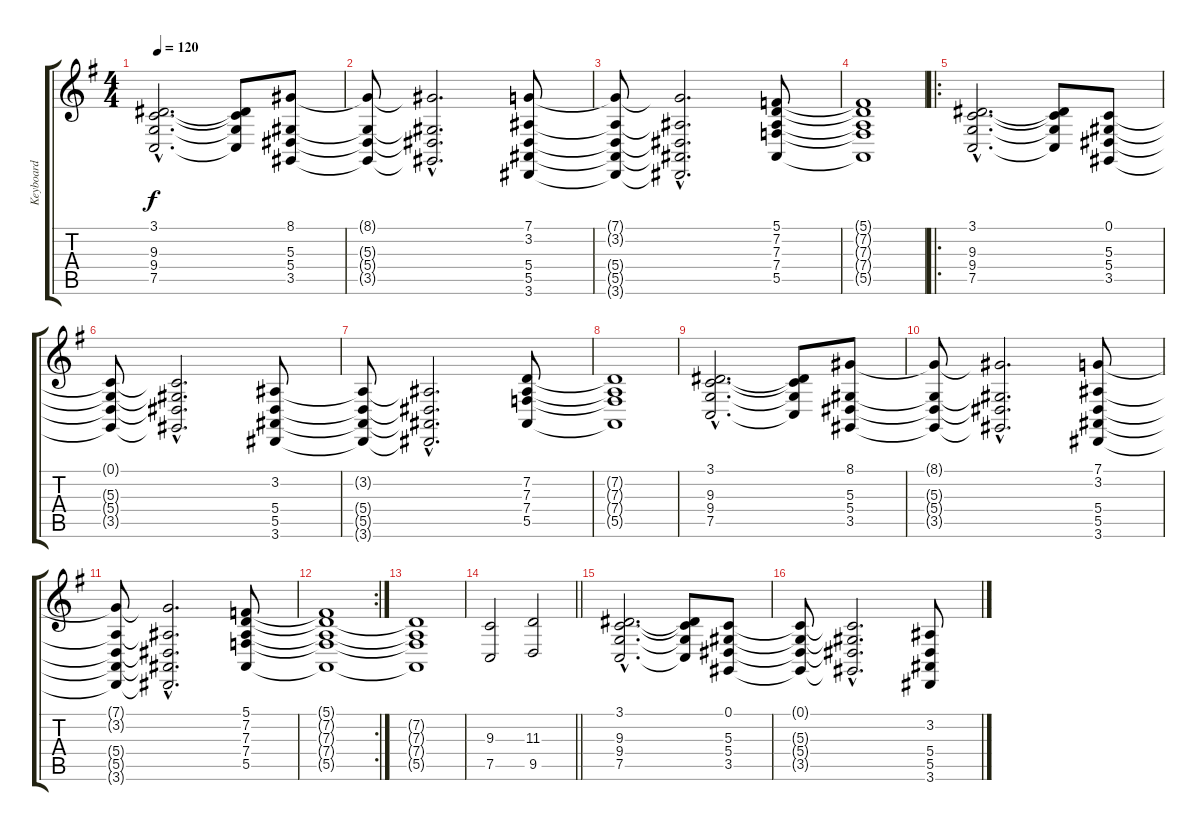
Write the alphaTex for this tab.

\track ("Keyboard" "Keyboard") {instrument stringensemble2}
\staff {score tabs}
\tuning (C4 G3 Eb3 Bb2 F2 C2) {hide}
\ts (4 4)
\tempo 120
\clef g2
\ks g
(3.1{hac} 9.3{hac} 9.4{hac} 7.5{hac}).2{d dy f} (3.1{t} 9.3{t} 9.4{t} 7.5{t}).8 (8.1 5.3 5.4 3.5).8 |
(8.1{t} 5.3{t} 5.4{t} 3.5{t}).8 (8.1{hac t} 5.3{hac t} 5.4{hac t} 3.5{hac t}).2{d} (7.1 3.2 5.4 5.5 3.6).8 |
(7.1{t} 3.2{t} 5.4{t} 5.5{t} 3.6{t}).8 (7.1{hac t} 3.2{hac t} 5.4{hac t} 5.5{hac t} 3.6{hac t}).2{d} (5.1 7.2 7.3 7.4 5.5).8 |
(5.1{t} 7.2{t} 7.3{t} 7.4{t} 5.5{t}).1 |
\ro
(3.1{hac} 9.3{hac} 9.4{hac} 7.5{hac}).2{d} (3.1{t} 9.3{t} 9.4{t} 7.5{t}).8 (0.1 5.3 5.4 3.5).8 |
(0.1{t} 5.3{t} 5.4{t} 3.5{t}).8 (0.1{hac t} 5.3{hac t} 5.4{hac t} 3.5{hac t}).2{d} (3.2 5.4 5.5 3.6).8 |
(3.2{t} 5.4{t} 5.5{t} 3.6{t}).8 (3.2{hac t} 5.4{hac t} 5.5{hac t} 3.6{hac t}).2{d} (7.2 7.3 7.4 5.5).8 |
(7.2{t} 7.3{t} 7.4{t} 5.5{t}).1 |
(3.1{hac} 9.3{hac} 9.4{hac} 7.5{hac}).2{d} (3.1{t} 9.3{t} 9.4{t} 7.5{t}).8 (8.1 5.3 5.4 3.5).8 |
(8.1{t} 5.3{t} 5.4{t} 3.5{t}).8 (8.1{hac t} 5.3{hac t} 5.4{hac t} 3.5{hac t}).2{d} (7.1 3.2 5.4 5.5 3.6).8 |
(7.1{t} 3.2{t} 5.4{t} 5.5{t} 3.6{t}).8 (7.1{hac t} 3.2{hac t} 5.4{hac t} 5.5{hac t} 3.6{hac t}).2{d} (5.1 7.2 7.3 7.4 5.5).8 |
\rc 2
(5.1{t} 7.2{t} 7.3{t} 7.4{t} 5.5{t}).1 |
(7.2{t} 7.3{t} 7.4{t} 5.5{t}).1 |
\barLineRight lightlight
(9.3 7.5).2{instrument stringensemble2} (11.3 9.5).2 |
(3.1{hac} 9.3{hac} 9.4{hac} 7.5{hac}).2{d instrument stringensemble1} (3.1{t} 9.3{t} 9.4{t} 7.5{t}).8 (0.1 5.3 5.4 3.5).8 |
(0.1{t} 5.3{t} 5.4{t} 3.5{t}).8 (0.1{hac t} 5.3{hac t} 5.4{hac t} 3.5{hac t}).2{d} (3.2 5.4 5.5 3.6).8
